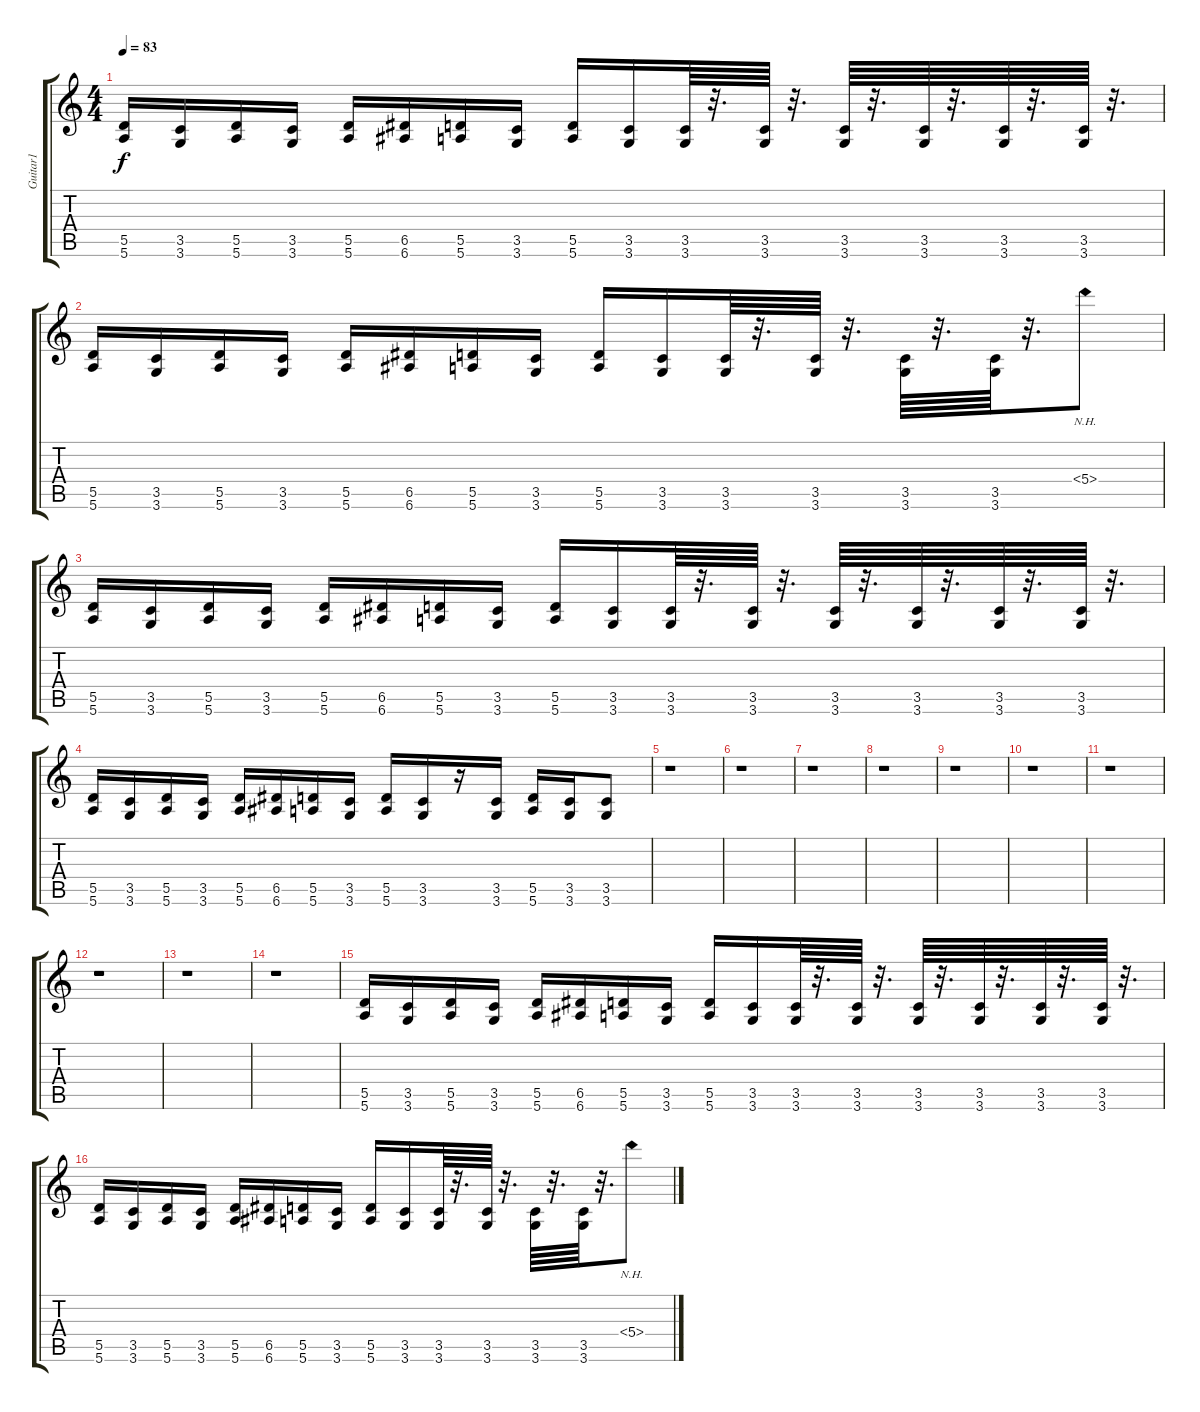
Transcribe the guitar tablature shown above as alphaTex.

\track ("Guitar1" "Guitar1") {instrument distortionguitar}
\staff {score tabs}
\tuning (E4 B3 G3 D3 A2 E2) {hide}
\ts (4 4)
\tempo 83
\clef g2
\ks c
(5.5 5.6).16{dy f instrument distortionguitar} (3.5 3.6).16 (5.5 5.6).16 (3.5 3.6).16 (5.5 5.6).16 (6.5 6.6).16 (5.5 5.6).16 (3.5 3.6).16 (5.5 5.6).16 (3.5 3.6).16 (3.5 3.6).64 r.32{d} (3.5 3.6).64 r.32{d} (3.5 3.6).64 r.32{d} (3.5 3.6).64 r.32{d} (3.5 3.6).64 r.32{d} (3.5 3.6).64 r.32{d} |
(5.5 5.6).16 (3.5 3.6).16 (5.5 5.6).16 (3.5 3.6).16 (5.5 5.6).16 (6.5 6.6).16 (5.5 5.6).16 (3.5 3.6).16 (5.5 5.6).16 (3.5 3.6).16 (3.5 3.6).64 r.32{d} (3.5 3.6).64 r.32{d} (3.5 3.6).64 r.32{d} (3.5 3.6).64 r.32{d} 5.4{nh}.8 |
(5.5 5.6).16 (3.5 3.6).16 (5.5 5.6).16 (3.5 3.6).16 (5.5 5.6).16 (6.5 6.6).16 (5.5 5.6).16 (3.5 3.6).16 (5.5 5.6).16 (3.5 3.6).16 (3.5 3.6).64 r.32{d} (3.5 3.6).64 r.32{d} (3.5 3.6).64 r.32{d} (3.5 3.6).64 r.32{d} (3.5 3.6).64 r.32{d} (3.5 3.6).64 r.32{d} |
(5.5 5.6).16 (3.5 3.6).16 (5.5 5.6).16 (3.5 3.6).16 (5.5 5.6).16 (6.5 6.6).16 (5.5 5.6).16 (3.5 3.6).16 (5.5 5.6).16 (3.5 3.6).16 r.16 (3.5 3.6).16 (5.5 5.6).16 (3.5 3.6).16 (3.5 3.6).8 |
r.1 |
r.1 |
r.1 |
r.1 |
r.1 |
r.1 |
r.1 |
r.1 |
r.1 |
r.1 |
(5.5 5.6).16 (3.5 3.6).16 (5.5 5.6).16 (3.5 3.6).16 (5.5 5.6).16 (6.5 6.6).16 (5.5 5.6).16 (3.5 3.6).16 (5.5 5.6).16 (3.5 3.6).16 (3.5 3.6).64 r.32{d} (3.5 3.6).64 r.32{d} (3.5 3.6).64 r.32{d} (3.5 3.6).64 r.32{d} (3.5 3.6).64 r.32{d} (3.5 3.6).64 r.32{d} |
(5.5 5.6).16 (3.5 3.6).16 (5.5 5.6).16 (3.5 3.6).16 (5.5 5.6).16 (6.5 6.6).16 (5.5 5.6).16 (3.5 3.6).16 (5.5 5.6).16 (3.5 3.6).16 (3.5 3.6).64 r.32{d} (3.5 3.6).64 r.32{d} (3.5 3.6).64 r.32{d} (3.5 3.6).64 r.32{d} 5.4{nh}.8
